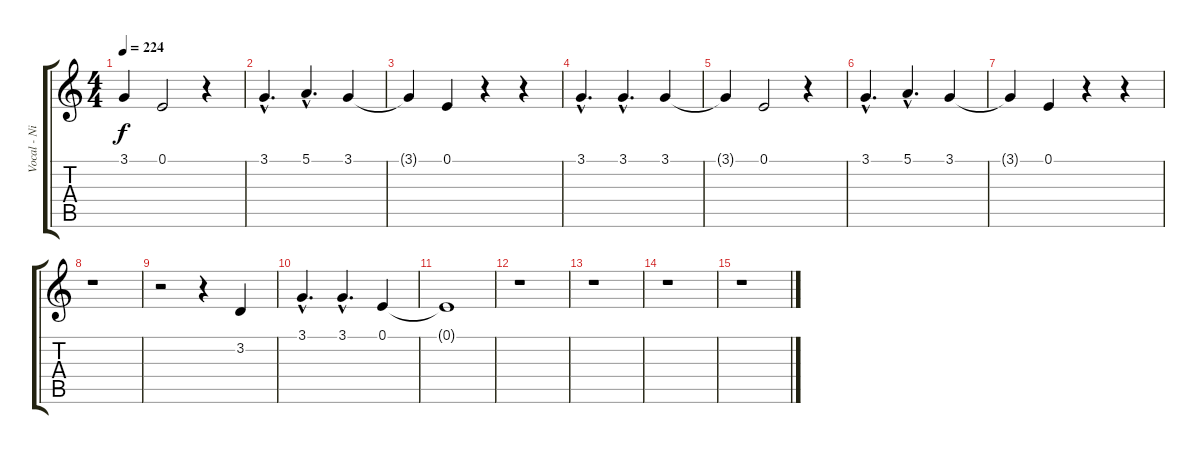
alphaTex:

\track ("Vocal - Nikola" "Vocal - Ni") {instrument flute}
\staff {score tabs}
\tuning (E4 B3 G3 D3 A2 E2) {hide}
\ts (4 4)
\tempo 224
\clef g2
\ks c
3.1{t}.4{dy f} 0.1.2 r.4 |
3.1{hac}.4{d} 5.1{hac}.4{d} 3.1.4 |
3.1{t}.4 0.1.4 r.4 r.4 |
3.1{hac}.4{d volume 8} 3.1{hac}.4{d} 3.1.4 |
3.1{t}.4 0.1.2 r.4 |
3.1{hac}.4{d} 5.1{hac}.4{d} 3.1.4 |
3.1{t}.4 0.1.4 r.4 r.4 |
r.1 |
r.2 r.4 3.2.4 |
3.1{hac}.4{d} 3.1{hac}.4{d} 0.1.4 |
0.1{t}.1{volume 0} |
r.1 |
r.1 |
r.1 |
r.1
